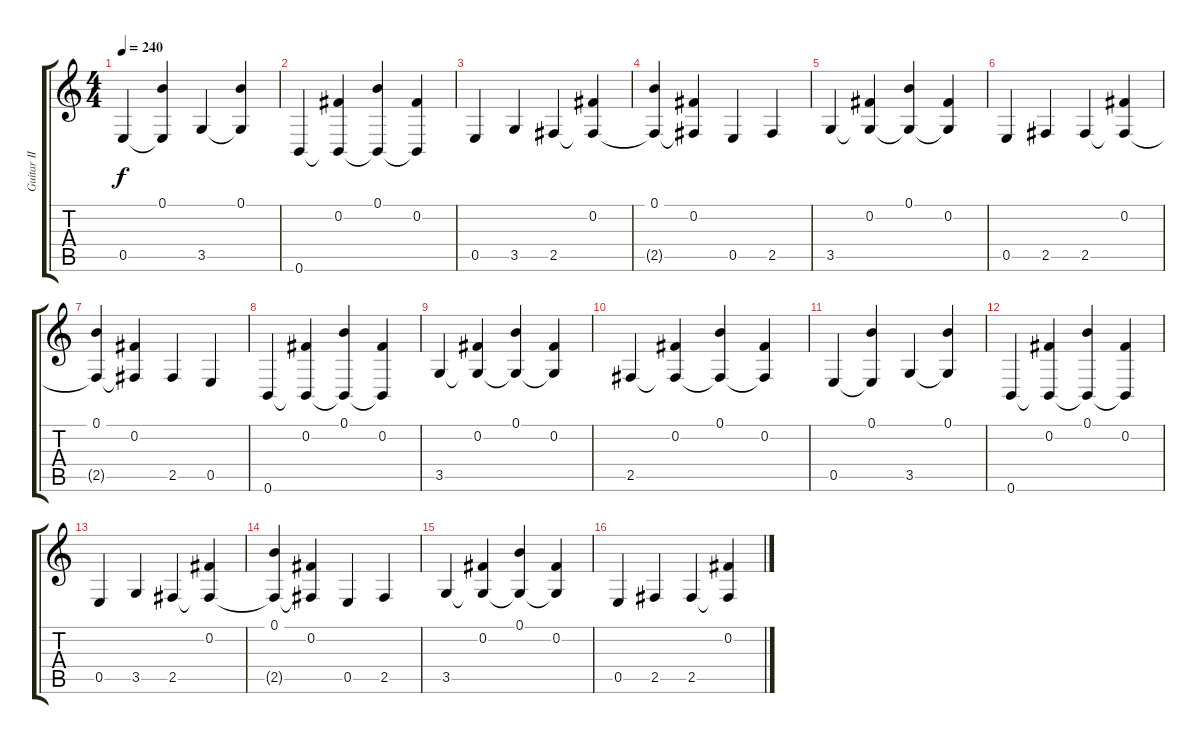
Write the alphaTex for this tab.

\track ("Guitar II" "Guitar II") {instrument distortionguitar}
\staff {score tabs}
\tuning (B3 Gb3 D3 A2 E2 B1) {hide}
\ts (4 4)
\tempo 240
\clef g2
\ks c
0.5.4{dy f} (0.1 0.5{t}).4 3.5.4 (0.1 3.5{t}).4 |
0.6.4 (0.2 0.6{t}).4 (0.1 0.6{t}).4 (0.2 0.6{t}).4 |
0.5.4 3.5.4 2.5.4 (0.2 2.5{t}).4 |
(0.1 2.5{t}).4 (0.2 2.5{t}).4 0.5.4 2.5.4 |
3.5.4 (0.2 3.5{t}).4 (0.1 3.5{t}).4 (0.2 3.5{t}).4 |
0.5.4 2.5.4 2.5.4 (0.2 2.5{t}).4 |
(0.1 2.5{t}).4 (0.2 2.5{t}).4 2.5.4 0.5.4 |
0.6.4 (0.2 0.6{t}).4 (0.1 0.6{t}).4 (0.2 0.6{t}).4 |
3.5.4 (0.2 3.5{t}).4 (0.1 3.5{t}).4 (0.2 3.5{t}).4 |
2.5.4 (0.2 2.5{t}).4 (0.1 2.5{t}).4 (0.2 2.5{t}).4 |
0.5.4 (0.1 0.5{t}).4 3.5.4 (0.1 3.5{t}).4 |
0.6.4 (0.2 0.6{t}).4 (0.1 0.6{t}).4 (0.2 0.6{t}).4 |
0.5.4 3.5.4 2.5.4 (0.2 2.5{t}).4 |
(0.1 2.5{t}).4 (0.2 2.5{t}).4 0.5.4 2.5.4 |
3.5.4 (0.2 3.5{t}).4 (0.1 3.5{t}).4 (0.2 3.5{t}).4 |
0.5.4 2.5.4 2.5.4 (0.2 2.5{t}).4
